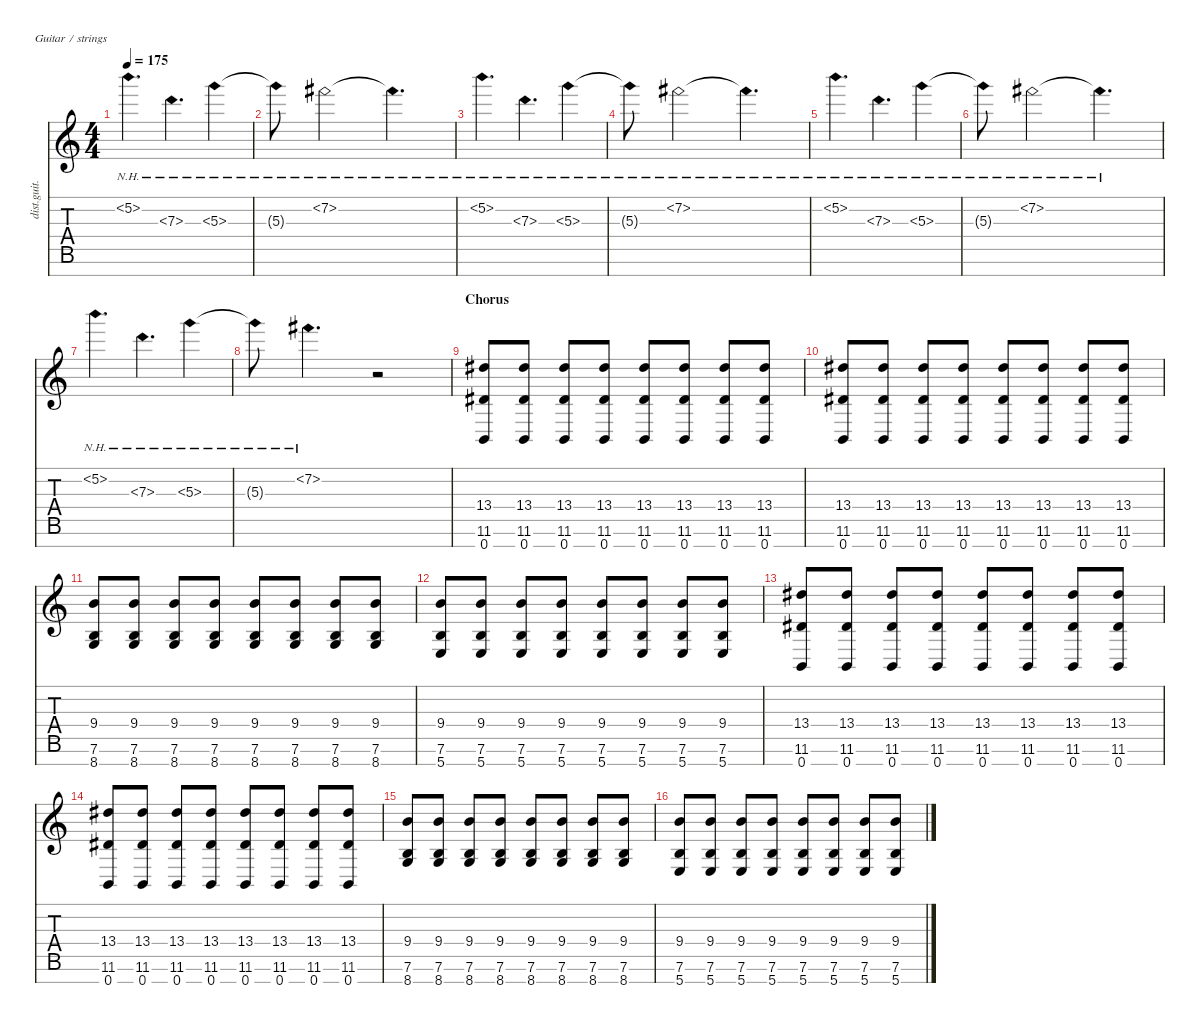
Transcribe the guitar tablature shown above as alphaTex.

\defaultSystemsLayout 4
\hideDynamics
\bracketExtendMode nobrackets
\track ("Distortion Guitar - Zoli" "dist.guit.") {instrument distortionguitar}
\staff {score tabs}
\tuning (E4 B3 G3 D3 A2 E2 B1)
\ts (4 4)
\tempo 175
\clef g2
\ks c
5.2{nh}.4{d dy ff beam Down} 7.3{nh}.4{d beam Down} 5.3{nh}.4{beam Down} |
5.3{nh t}.8{beam Down} 7.2{nh acc #}.2{beam Down} 7.2{nh t acc #}.4{d beam Down} |
5.2{nh}.4{d beam Down} 7.3{nh}.4{d beam Down} 5.3{nh}.4{beam Down} |
5.3{nh t}.8{beam Down} 7.2{nh acc #}.2{beam Down} 7.2{nh t acc #}.4{d beam Down} |
5.2{nh}.4{d beam Down} 7.3{nh}.4{d beam Down} 5.3{nh}.4{beam Down} |
5.3{nh t}.8{beam Down} 7.2{nh acc #}.2{beam Down} 7.2{nh t acc #}.4{d beam Down} |
5.2{nh}.4{d beam Down} 7.3{nh}.4{d beam Down} 5.3{nh}.4{beam Down} |
5.3{nh t}.8{beam Down} 7.2{nh acc #}.4{d beam Down} r.2{beam Down} |
\section ("" "Chorus")
(0.7 11.6{acc #} 13.4{acc #}).8{beam Up} (0.7 11.6{acc #} 13.4{acc #}).8{beam Up} (0.7 11.6{acc #} 13.4{acc #}).8{beam Up} (0.7 11.6{acc #} 13.4{acc #}).8{beam Up} (0.7 11.6{acc #} 13.4{acc #}).8{beam Up} (0.7 11.6{acc #} 13.4{acc #}).8{beam Up} (0.7 11.6{acc #} 13.4{acc #}).8{beam Up} (0.7 11.6{acc #} 13.4{acc #}).8{beam Up} |
(0.7 11.6{acc #} 13.4{acc #}).8{beam Up} (0.7 11.6{acc #} 13.4{acc #}).8{beam Up} (0.7 11.6{acc #} 13.4{acc #}).8{beam Up} (0.7 11.6{acc #} 13.4{acc #}).8{beam Up} (0.7 11.6{acc #} 13.4{acc #}).8{beam Up} (0.7 11.6{acc #} 13.4{acc #}).8{beam Up} (0.7 11.6{acc #} 13.4{acc #}).8{beam Up} (0.7 11.6{acc #} 13.4{acc #}).8{beam Up} |
(8.7 7.6 9.4).8{beam Up} (8.7 7.6 9.4).8{beam Up} (8.7 7.6 9.4).8{beam Up} (8.7 7.6 9.4).8{beam Up} (8.7 7.6 9.4).8{beam Up} (8.7 7.6 9.4).8{beam Up} (8.7 7.6 9.4).8{beam Up} (8.7 7.6 9.4).8{beam Up} |
(5.7 7.6 9.4).8{beam Up} (5.7 7.6 9.4).8{beam Up} (5.7 7.6 9.4).8{beam Up} (5.7 7.6 9.4).8{beam Up} (5.7 7.6 9.4).8{beam Up} (5.7 7.6 9.4).8{beam Up} (5.7 7.6 9.4).8{beam Up} (5.7 7.6 9.4).8{beam Up} |
(0.7 11.6{acc #} 13.4{acc #}).8{beam Up} (0.7 11.6{acc #} 13.4{acc #}).8{beam Up} (0.7 11.6{acc #} 13.4{acc #}).8{beam Up} (0.7 11.6{acc #} 13.4{acc #}).8{beam Up} (0.7 11.6{acc #} 13.4{acc #}).8{beam Up} (0.7 11.6{acc #} 13.4{acc #}).8{beam Up} (0.7 11.6{acc #} 13.4{acc #}).8{beam Up} (0.7 11.6{acc #} 13.4{acc #}).8{beam Up} |
(0.7 11.6{acc #} 13.4{acc #}).8{beam Up} (0.7 11.6{acc #} 13.4{acc #}).8{beam Up} (0.7 11.6{acc #} 13.4{acc #}).8{beam Up} (0.7 11.6{acc #} 13.4{acc #}).8{beam Up} (0.7 11.6{acc #} 13.4{acc #}).8{beam Up} (0.7 11.6{acc #} 13.4{acc #}).8{beam Up} (0.7 11.6{acc #} 13.4{acc #}).8{beam Up} (0.7 11.6{acc #} 13.4{acc #}).8{beam Up} |
(8.7 7.6 9.4).8{beam Up} (8.7 7.6 9.4).8{beam Up} (8.7 7.6 9.4).8{beam Up} (8.7 7.6 9.4).8{beam Up} (8.7 7.6 9.4).8{beam Up} (8.7 7.6 9.4).8{beam Up} (8.7 7.6 9.4).8{beam Up} (8.7 7.6 9.4).8{beam Up} |
(5.7 7.6 9.4).8{beam Up} (5.7 7.6 9.4).8{beam Up} (5.7 7.6 9.4).8{beam Up} (5.7 7.6 9.4).8{beam Up} (5.7 7.6 9.4).8{beam Up} (5.7 7.6 9.4).8{beam Up} (5.7 7.6 9.4).8{beam Up} (5.7 7.6 9.4).8{beam Up}
